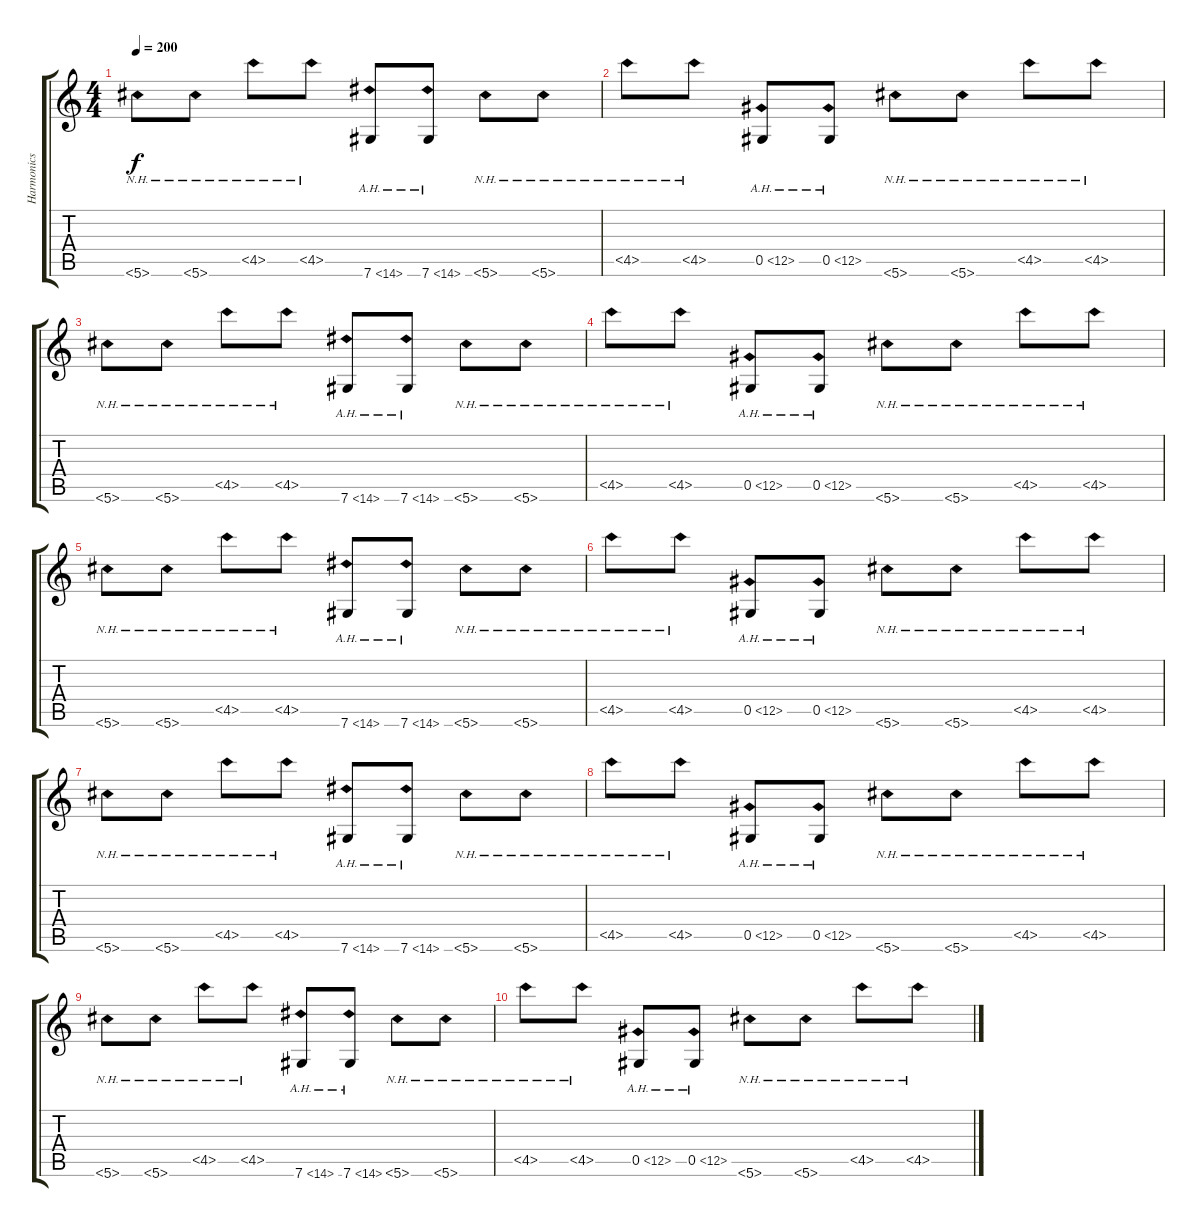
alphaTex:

\track ("Harmonics" "Harmonics") {instrument electricguitarmuted}
\staff {score tabs}
\tuning (Eb4 Bb3 Gb3 Db3 Ab2 Db2) {hide}
\ts (4 4)
\tempo 200
\clef g2
\ks c
5.6{nh}.8{dy f} 5.6{nh}.8 4.5{nh}.8 4.5{nh}.8 7.6{ah 7}.8 7.6{ah 7}.8 5.6{nh}.8 5.6{nh}.8 |
4.5{nh}.8 4.5{nh}.8 0.5{ah 12}.8 0.5{ah 12}.8 5.6{nh}.8 5.6{nh}.8 4.5{nh}.8 4.5{nh}.8 |
5.6{nh}.8 5.6{nh}.8 4.5{nh}.8 4.5{nh}.8 7.6{ah 7}.8 7.6{ah 7}.8 5.6{nh}.8 5.6{nh}.8 |
4.5{nh}.8 4.5{nh}.8 0.5{ah 12}.8 0.5{ah 12}.8 5.6{nh}.8 5.6{nh}.8 4.5{nh}.8 4.5{nh}.8 |
5.6{nh}.8 5.6{nh}.8 4.5{nh}.8 4.5{nh}.8 7.6{ah 7}.8 7.6{ah 7}.8 5.6{nh}.8 5.6{nh}.8 |
4.5{nh}.8 4.5{nh}.8 0.5{ah 12}.8 0.5{ah 12}.8 5.6{nh}.8 5.6{nh}.8 4.5{nh}.8 4.5{nh}.8 |
5.6{nh}.8 5.6{nh}.8 4.5{nh}.8 4.5{nh}.8 7.6{ah 7}.8 7.6{ah 7}.8 5.6{nh}.8 5.6{nh}.8 |
4.5{nh}.8 4.5{nh}.8 0.5{ah 12}.8 0.5{ah 12}.8 5.6{nh}.8 5.6{nh}.8 4.5{nh}.8 4.5{nh}.8 |
5.6{nh}.8 5.6{nh}.8 4.5{nh}.8 4.5{nh}.8 7.6{ah 7}.8 7.6{ah 7}.8 5.6{nh}.8 5.6{nh}.8 |
4.5{nh}.8 4.5{nh}.8 0.5{ah 12}.8 0.5{ah 12}.8 5.6{nh}.8 5.6{nh}.8 4.5{nh}.8 4.5{nh}.8
